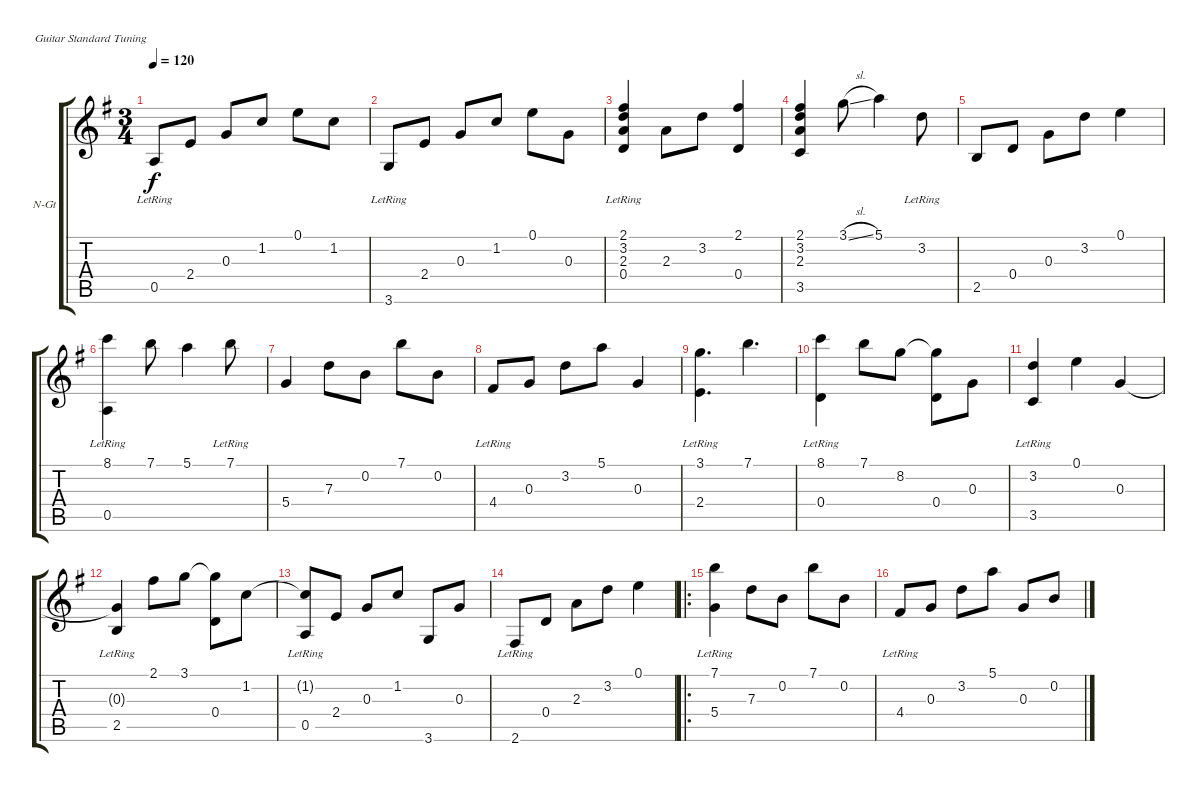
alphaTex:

\bracketExtendMode groupsimilarinstruments
\firstSystemTrackNameOrientation horizontal
\otherSystemsTrackNameOrientation horizontal
\track ("Track 1" "N-Gt") {instrument acousticguitarnylon}
\staff {score tabs}
\tuning (E4 B3 G3 D3 A2 E2)
\ts (3 4)
\tempo 120
\clef g2
\ks g
0.5{lr}.8{dy f} 2.4.8 0.3.8 1.2.8 0.1.8 1.2.8 |
3.6{lr}.8 2.4.8 0.3.8 1.2.8 0.1.8 0.3.8 |
(2.1{lr} 3.2 2.3 0.4{lr}).4 2.3.8 3.2.8 (2.1 0.4).4 |
(2.1 3.2 2.3 3.5).4 3.1{sl}.8 5.1.4 3.2{lr}.8 |
2.5.8 0.4.8 0.3.8 3.2.8 0.1.4 |
(8.1 0.5{lr}).4 7.1.8 5.1.4 7.1{lr}.8 |
5.4.4 7.3.8 0.2.8 7.1.8 0.2.8 |
4.4{lr}.8 0.3.8 3.2.8 5.1.8 0.3.4 |
(3.1 2.4{lr}).4{d} 7.1.4{d} |
(8.1 0.4{lr}).4 7.1.8 8.2.8 (8.2{t} 0.4).8 0.3.8 |
(3.2 3.5{lr}).4 0.1.4 0.3.4 |
(0.3{t} 2.5{lr}).4 2.1.8 3.1.8 (3.1{t} 0.4).8 1.2.8 |
(1.2{t} 0.5{lr}).8 2.4.8 0.3.8 1.2.8 3.6.8 0.3.8 |
2.6{lr}.8 0.4.8 2.3.8 3.2.8 0.1.4 |
\ro
(7.1{lr} 5.4).4 7.3.8 0.2.8 7.1.8 0.2.8 |
4.4{lr}.8 0.3.8 3.2.8 5.1.8 0.3.8 0.2.8
